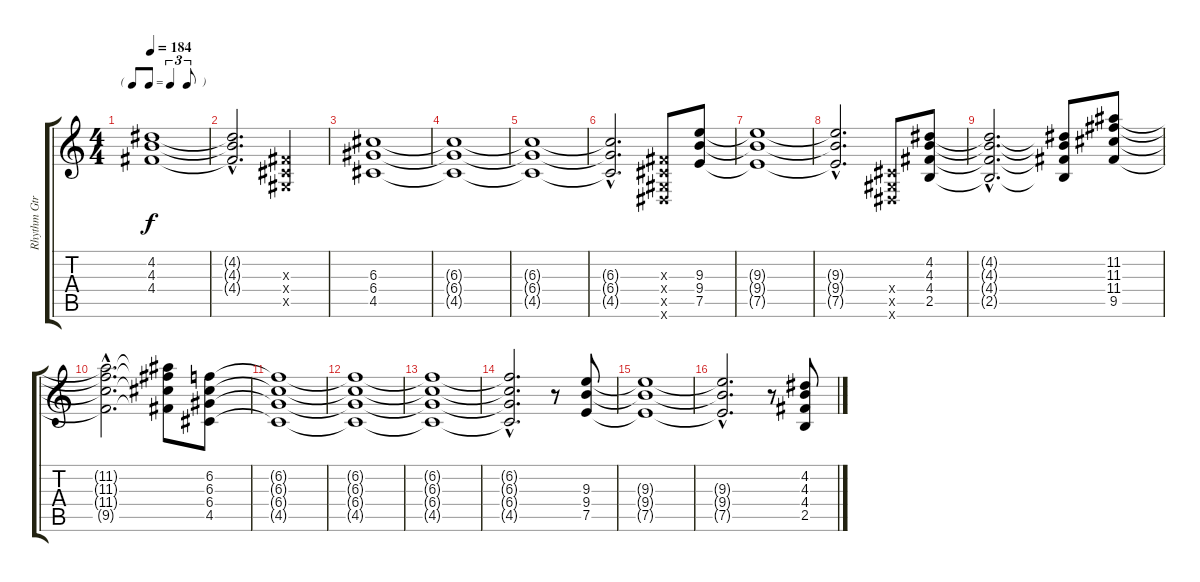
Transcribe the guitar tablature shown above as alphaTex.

\track ("Rhythm Gtr 2" "Rhythm Gtr") {instrument distortionguitar}
\staff {score tabs}
\tuning (E4 B3 G3 D3 A2 E2) {hide}
\ts (4 4)
\tf triplet8th
\tempo 184
\clef g2
\ks c
(4.2{t} 4.3{t} 4.4{t}).1{dy f} |
(4.2{hac t} 4.3{hac t} 4.4{hac t}).2{d} (-1.3{x} -1.4{x} -1.5{x}).4 |
(6.3 6.4 4.5).1 |
(6.3{t} 6.4{t} 4.5{t}).1 |
(6.3{t} 6.4{t} 4.5{t}).1 |
(6.3{hac t} 6.4{hac t} 4.5{hac t}).2{d} (-1.3{x} -1.4{x} -1.5{x} -1.6{x}).8 (9.3 9.4 7.5).8 |
(9.3{t} 9.4{t} 7.5{t}).1 |
(9.3{hac t} 9.4{hac t} 7.5{hac t}).2{d} (-1.4{x} -1.5{x} -1.6{x}).8 (4.2 4.3 4.4 2.5).8 |
(4.2{hac t} 4.3{hac t} 4.4{hac t} 2.5{hac t}).2{d} (4.2{t} 4.3{t} 4.4{t} 2.5{t}).8 (11.2 11.3 11.4 9.5).8 |
(11.2{hac t} 11.3{hac t} 11.4{hac t} 9.5{hac t}).2{d} (11.2{t} 11.3{t} 11.4{t} 9.5{t}).8 (6.2 6.3 6.4 4.5).8 |
(6.2{t} 6.3{t} 6.4{t} 4.5{t}).1 |
(6.2{t} 6.3{t} 6.4{t} 4.5{t}).1 |
(6.2{t} 6.3{t} 6.4{t} 4.5{t}).1 |
(6.2{hac t} 6.3{hac t} 6.4{hac t} 4.5{hac t}).2{d} r.8 (9.3 9.4 7.5).8 |
(9.3{t} 9.4{t} 7.5{t}).1 |
(9.3{hac t} 9.4{hac t} 7.5{hac t}).2{d} r.8 (4.2 4.3 4.4 2.5).8
